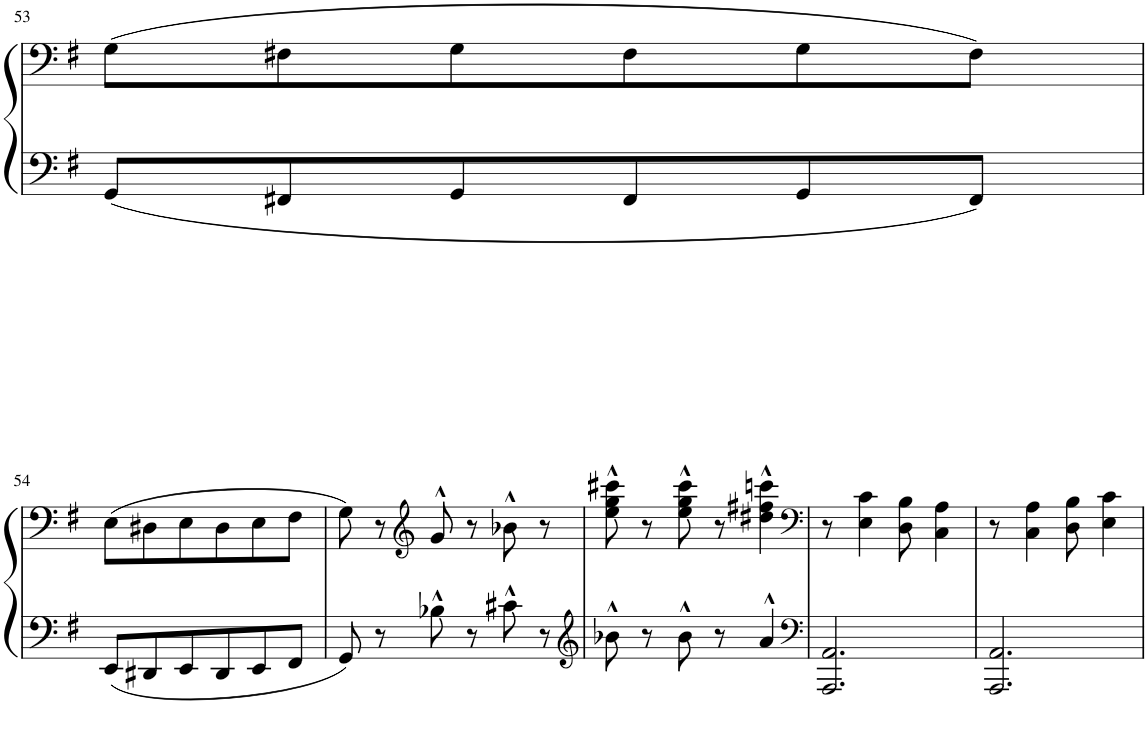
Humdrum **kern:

**kern	**kern
*part1	*part1
*staff2	*staff1
*I"Piano	*
*I'Pno.	*
!!LO:PB:g=z
*clefF4	*clefF4
*k[f#]	*k[f#]
*M3/4	*M3/4
=53	=53
8GG/L	(8G\L
8FF#X/	8F#X\
8GG/	8G\
8FF#/	8F#\
8GG/	8G\
8FF#/J	8F#\J)
!!LO:LB:g=z
=54	=54
8EE/L	(8E\L
8DD#X/	8D#X\
8EE/	8E\
8DD#/	8D#\
8EE/	8E\
8FF#/J	8F#\J
=55	=55
8GG/	8G\)
8r	8r
*	*clefG2
8B-X^^\	8g^^/
8r	8r
8c#X^^\	8b-X^^\
8r	8r
=56	=56
*clefG2	*
8b-X^^\	8ee\^^ 8gg\^^ 8ccc#X\^^
8r	8r
8b-^^\	8ee\^^ 8gg\^^ 8ccc#\^^
8r	8r
4a^^/	4dd#X\^^ 4ff#X\^^ 4cccn\^^
=57	=57
*clefF4	*clefF4
2.AAA/ 2.AA/	8r
.	4E\ 4c\
.	8D\ 8B\
.	4C\ 4A\
=58	=58
2.AAA/ 2.AA/	8r
.	4C\ 4A\
.	8D\ 8B\
.	4E\ 4c\
=	=
*-	*-
